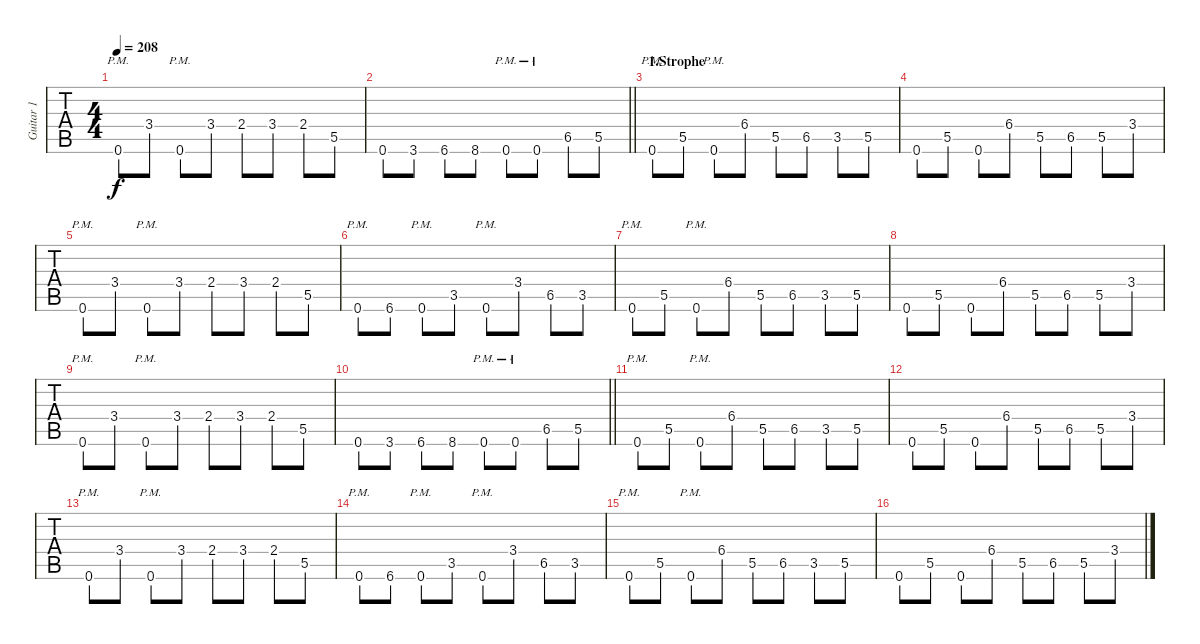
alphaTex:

\track ("Guitar 1" "Guitar 1") {instrument distortionguitar}
\staff {tabs}
\tuning (Db4 Ab3 E3 B2 Gb2 B1) {hide}
\ts (4 4)
\tempo 208
\clef g2
\ks c
0.6{pm}.8{dy f} 3.4.8 0.6{pm}.8 3.4.8 2.4.8 3.4.8 2.4.8 5.5.8 |
\barLineRight lightlight
0.6.8 3.6.8 6.6.8 8.6.8 0.6{pm}.8 0.6{pm}.8 6.5.8 5.5.8 |
\section ("" "1.Strophe")
0.6{pm}.8 5.5.8 0.6{pm}.8 6.4.8 5.5.8 6.5.8 3.5.8 5.5.8 |
0.6.8 5.5.8 0.6.8 6.4.8 5.5.8 6.5.8 5.5.8 3.4.8 |
0.6{pm}.8 3.4.8 0.6{pm}.8 3.4.8 2.4.8 3.4.8 2.4.8 5.5.8 |
0.6{pm}.8 6.6.8 0.6{pm}.8 3.5.8 0.6{pm}.8 3.4.8 6.5.8 3.5.8 |
0.6{pm}.8 5.5.8 0.6{pm}.8 6.4.8 5.5.8 6.5.8 3.5.8 5.5.8 |
0.6.8 5.5.8 0.6.8 6.4.8 5.5.8 6.5.8 5.5.8 3.4.8 |
0.6{pm}.8 3.4.8 0.6{pm}.8 3.4.8 2.4.8 3.4.8 2.4.8 5.5.8 |
\barLineRight lightlight
0.6.8 3.6.8 6.6.8 8.6.8 0.6{pm}.8 0.6{pm}.8 6.5.8 5.5.8 |
0.6{pm}.8 5.5.8 0.6{pm}.8 6.4.8 5.5.8 6.5.8 3.5.8 5.5.8 |
0.6.8 5.5.8 0.6.8 6.4.8 5.5.8 6.5.8 5.5.8 3.4.8 |
0.6{pm}.8 3.4.8 0.6{pm}.8 3.4.8 2.4.8 3.4.8 2.4.8 5.5.8 |
0.6{pm}.8 6.6.8 0.6{pm}.8 3.5.8 0.6{pm}.8 3.4.8 6.5.8 3.5.8 |
0.6{pm}.8 5.5.8 0.6{pm}.8 6.4.8 5.5.8 6.5.8 3.5.8 5.5.8 |
0.6.8 5.5.8 0.6.8 6.4.8 5.5.8 6.5.8 5.5.8 3.4.8
